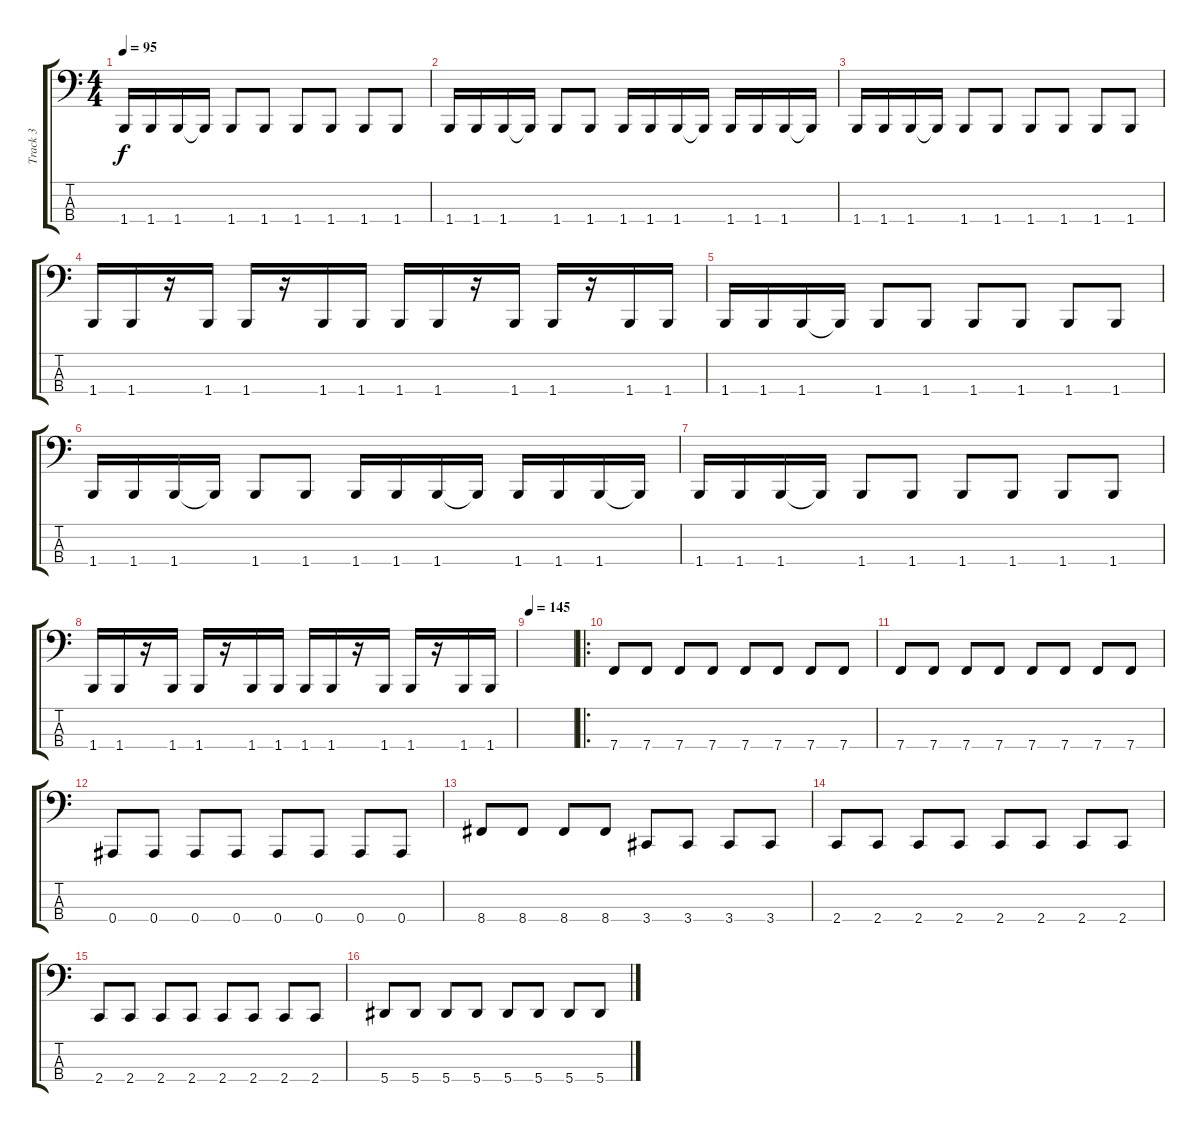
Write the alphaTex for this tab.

\track ("Track 3" "Track 3") {instrument slapbass1}
\staff {score tabs}
\tuning (Eb2 Bb1 F1 Bb0) {hide}
\ts (4 4)
\tempo 95
\clef f4
\ks c
1.4.16{dy f} 1.4.16 1.4.16 1.4{t}.16 1.4.8 1.4.8 1.4.8 1.4.8 1.4.8 1.4.8 |
1.4.16 1.4.16 1.4.16 1.4{t}.16 1.4.8 1.4.8 1.4.16 1.4.16 1.4.16 1.4{t}.16 1.4.16 1.4.16 1.4.16 1.4{t}.16 |
1.4.16 1.4.16 1.4.16 1.4{t}.16 1.4.8 1.4.8 1.4.8 1.4.8 1.4.8 1.4.8 |
1.4.16 1.4.16 r.16 1.4.16 1.4.16 r.16 1.4.16 1.4.16 1.4.16 1.4.16 r.16 1.4.16 1.4.16 r.16 1.4.16 1.4.16 |
1.4.16 1.4.16 1.4.16 1.4{t}.16 1.4.8 1.4.8 1.4.8 1.4.8 1.4.8 1.4.8 |
1.4.16 1.4.16 1.4.16 1.4{t}.16 1.4.8 1.4.8 1.4.16 1.4.16 1.4.16 1.4{t}.16 1.4.16 1.4.16 1.4.16 1.4{t}.16 |
1.4.16 1.4.16 1.4.16 1.4{t}.16 1.4.8 1.4.8 1.4.8 1.4.8 1.4.8 1.4.8 |
1.4.16 1.4.16 r.16 1.4.16 1.4.16 r.16 1.4.16 1.4.16 1.4.16 1.4.16 r.16 1.4.16 1.4.16 r.16 1.4.16 1.4.16 |
\tempo 145
|
\ro
7.4.8 7.4.8 7.4.8 7.4.8 7.4.8 7.4.8 7.4.8 7.4.8 |
7.4.8 7.4.8 7.4.8 7.4.8 7.4.8 7.4.8 7.4.8 7.4.8 |
0.4.8 0.4.8 0.4.8 0.4.8 0.4.8 0.4.8 0.4.8 0.4.8 |
8.4.8 8.4.8 8.4.8 8.4.8 3.4.8 3.4.8 3.4.8 3.4.8 |
2.4.8 2.4.8 2.4.8 2.4.8 2.4.8 2.4.8 2.4.8 2.4.8 |
2.4.8 2.4.8 2.4.8 2.4.8 2.4.8 2.4.8 2.4.8 2.4.8 |
5.4.8 5.4.8 5.4.8 5.4.8 5.4.8 5.4.8 5.4.8 5.4.8
